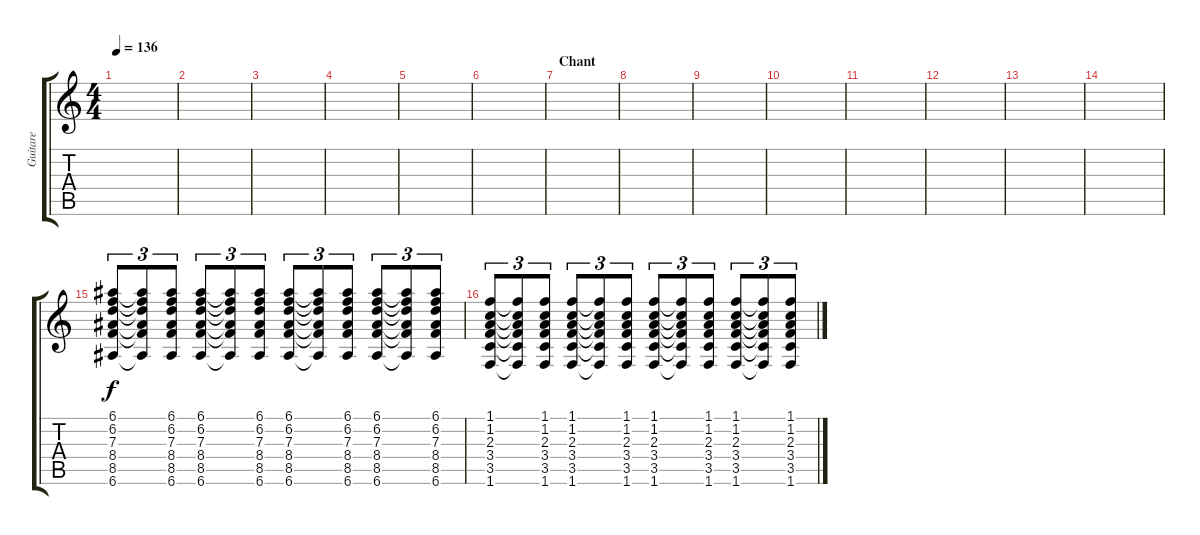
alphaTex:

\track ("Guitare" "Guitare") {instrument acousticguitarsteel}
\staff {score tabs}
\tuning (E4 B3 G3 D3 A2 E2) {hide}
\ts (4 4)
\tempo 136
\clef g2
\ks c
|
|
|
|
|
|
\section ("" "Chant")
|
|
|
|
|
|
|
|
(6.1 6.2 7.3 8.4 8.5 6.6).8{tu (3 2)} (6.1{t} 6.2{t} 7.3{t} 8.4{t} 8.5{t} 6.6{t}).8{tu (3 2)} (6.1 6.2 7.3 8.4 8.5 6.6).8{tu (3 2)} (6.1 6.2 7.3 8.4 8.5 6.6).8{tu (3 2)} (6.1{t} 6.2{t} 7.3{t} 8.4{t} 8.5{t} 6.6{t}).8{tu (3 2)} (6.1 6.2 7.3 8.4 8.5 6.6).8{tu (3 2)} (6.1 6.2 7.3 8.4 8.5 6.6).8{tu (3 2)} (6.1{t} 6.2{t} 7.3{t} 8.4{t} 8.5{t} 6.6{t}).8{tu (3 2)} (6.1 6.2 7.3 8.4 8.5 6.6).8{tu (3 2)} (6.1 6.2 7.3 8.4 8.5 6.6).8{tu (3 2)} (6.1{t} 6.2{t} 7.3{t} 8.4{t} 8.5{t} 6.6{t}).8{tu (3 2)} (6.1 6.2 7.3 8.4 8.5 6.6).8{tu (3 2)} |
(1.1 1.2 2.3 3.4 3.5 1.6).8{tu (3 2)} (1.1{t} 1.2{t} 2.3{t} 3.4{t} 3.5{t} 1.6{t}).8{tu (3 2)} (1.1 1.2 2.3 3.4 3.5 1.6).8{tu (3 2)} (1.1 1.2 2.3 3.4 3.5 1.6).8{tu (3 2)} (1.1{t} 1.2{t} 2.3{t} 3.4{t} 3.5{t} 1.6{t}).8{tu (3 2)} (1.1 1.2 2.3 3.4 3.5 1.6).8{tu (3 2)} (1.1 1.2 2.3 3.4 3.5 1.6).8{tu (3 2)} (1.1{t} 1.2{t} 2.3{t} 3.4{t} 3.5{t} 1.6{t}).8{tu (3 2)} (1.1 1.2 2.3 3.4 3.5 1.6).8{tu (3 2)} (1.1 1.2 2.3 3.4 3.5 1.6).8{tu (3 2)} (1.1{t} 1.2{t} 2.3{t} 3.4{t} 3.5{t} 1.6{t}).8{tu (3 2)} (1.1 1.2 2.3 3.4 3.5 1.6).8{tu (3 2)}
